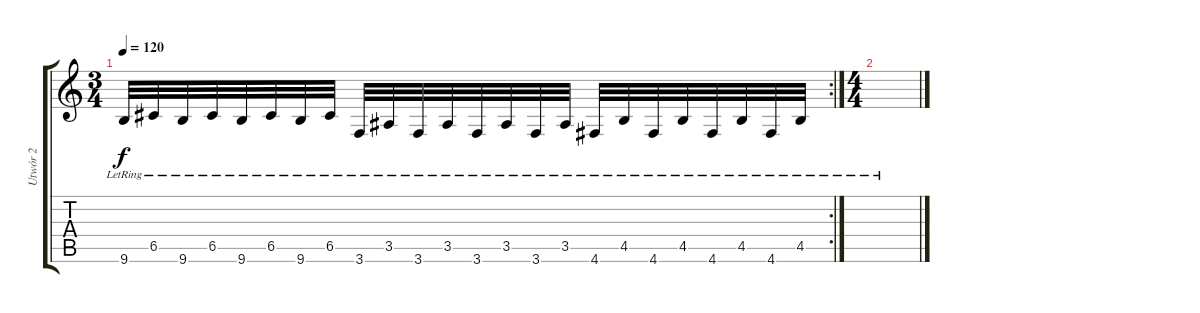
\track ("Utwór 2" "Utwór 2") {instrument distortionguitar}
\staff {score tabs}
\tuning (D4 A3 F3 C3 G2 D2) {hide}
\rc 2
\ts (3 4)
\tempo 120
\clef g2
\ks c
9.6{lr}.32{dy f} 6.5{lr}.32 9.6{lr}.32 6.5{lr}.32 9.6{lr}.32 6.5{lr}.32 9.6{lr}.32 6.5{lr}.32 3.6{lr}.32 3.5{lr}.32 3.6{lr}.32 3.5{lr}.32 3.6{lr}.32 3.5{lr}.32 3.6{lr}.32 3.5{lr}.32 4.6{lr}.32 4.5{lr}.32 4.6{lr}.32 4.5{lr}.32 4.6{lr}.32 4.5{lr}.32 4.6{lr}.32 4.5{lr}.32 |
\ts (4 4)
